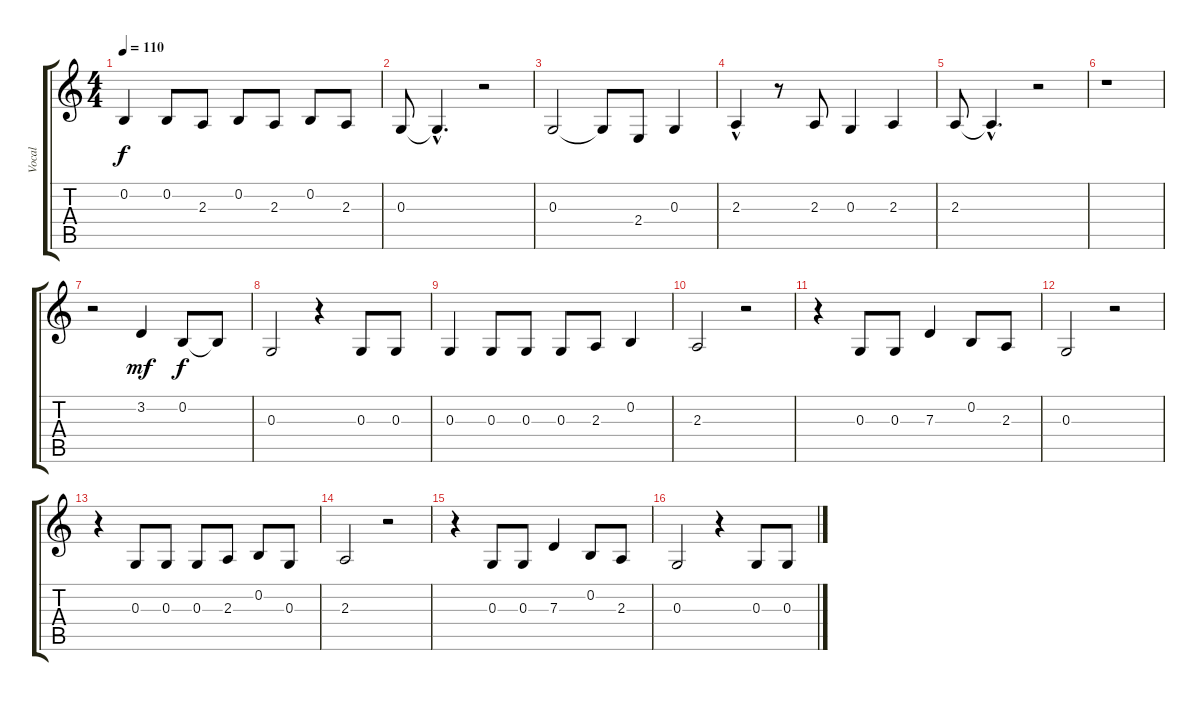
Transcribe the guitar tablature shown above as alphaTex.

\track ("Vocal" "Vocal") {instrument bassoon}
\staff {score tabs}
\tuning (E4 B3 G3 D3 A2 E2) {hide}
\ts (4 4)
\tempo 110
\clef g2
\ks c
0.2.4{dy f} 0.2.8 2.3.8 0.2.8 2.3.8 0.2.8 2.3.8 |
0.3.8 0.3{hac t}.4{d} r.2 |
0.3.2 0.3{t}.8 2.4.8 0.3.4 |
2.3{hac}.4 r.8 2.3.8 0.3.4 2.3.4 |
2.3.8 2.3{hac t}.4{d} r.2 |
r.1 |
r.2 3.2.4{dy mf} 0.2.8{dy f} 0.2{t}.8 |
0.3.2 r.4 0.3.8 0.3.8 |
0.3.4 0.3.8 0.3.8 0.3.8 2.3.8 0.2.4 |
2.3.2 r.2 |
r.4 0.3.8 0.3.8 7.3.4 0.2.8 2.3.8 |
0.3.2 r.2 |
r.4 0.3.8 0.3.8 0.3.8 2.3.8 0.2.8 0.3.8 |
2.3.2 r.2 |
r.4 0.3.8 0.3.8 7.3.4 0.2.8 2.3.8 |
0.3.2 r.4 0.3.8 0.3.8
